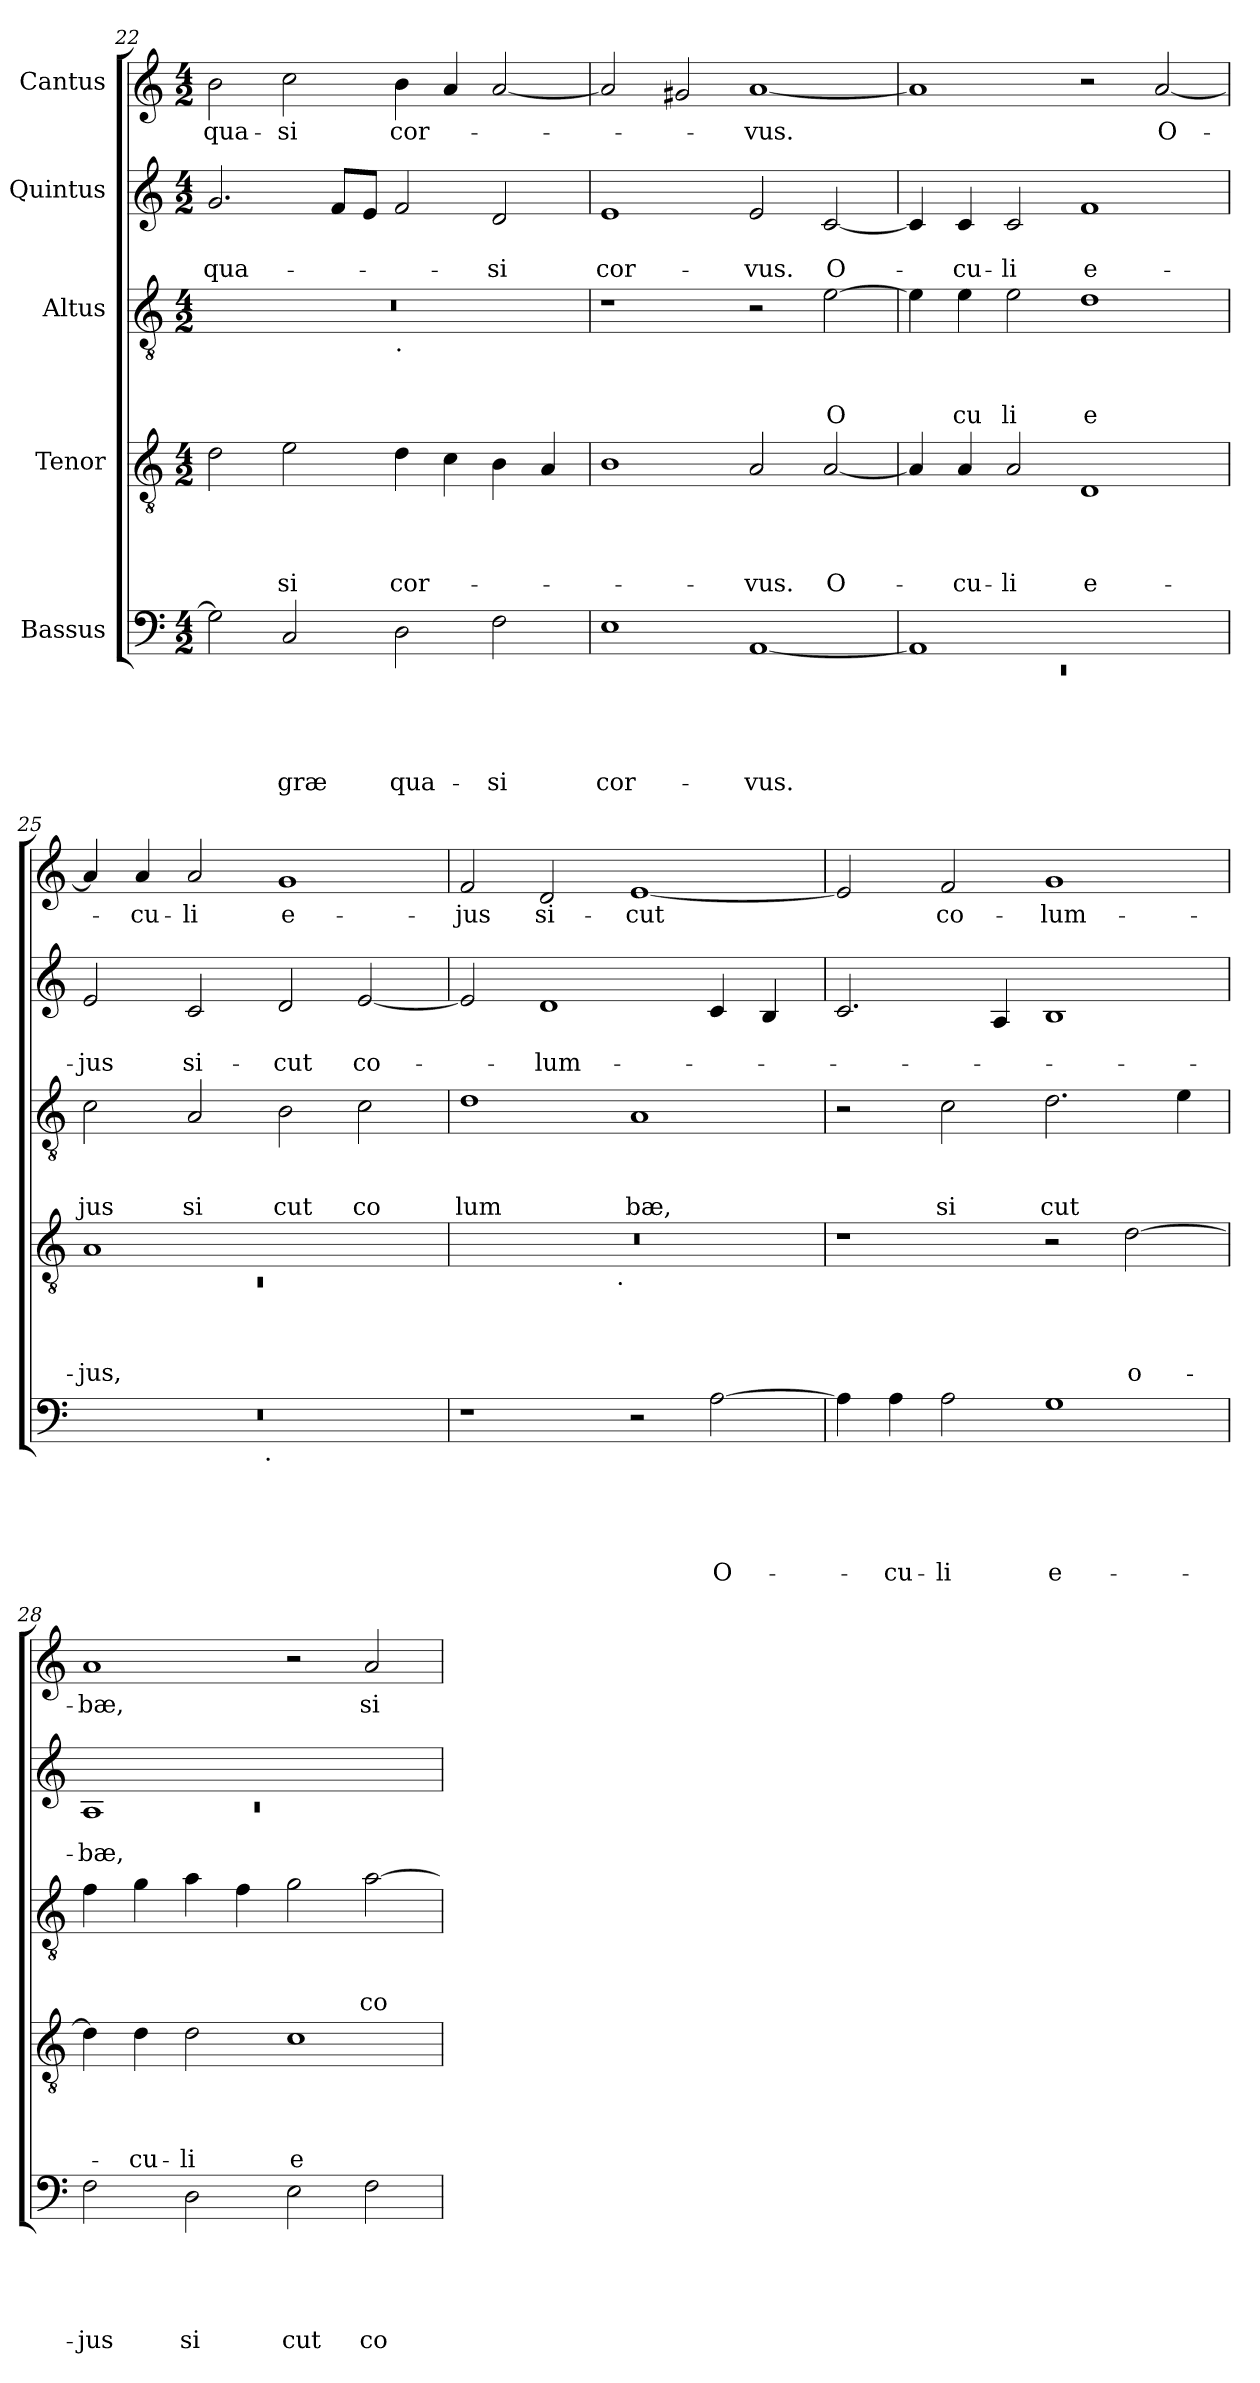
**kern	**text	**text	**text	**text	**text	**kern	**text	**text	**text	**text	**kern	**text	**text	**text	**kern	**text	**text	**kern	**text
*part5	*part5	*part5	*part5	*part5	*part5	*part4	*part4	*part4	*part4	*part4	*part3	*part3	*part3	*part3	*part2	*part2	*part2	*part1	*part1
*staff5	*staff5	*staff5	*staff5	*staff5	*staff5	*staff4	*staff4	*staff4	*staff4	*staff4	*staff3	*staff3	*staff3	*staff3	*staff2	*staff2	*staff2	*staff1	*staff1
*I"Bassus	*	*	*	*	*	*I"Tenor	*	*	*	*	*I"Altus	*	*	*	*I"Quintus	*	*	*I"Cantus	*
*clefF4	*	*	*	*	*	*clefGv2	*	*	*	*	*clefGv2	*	*	*	*clefG2	*	*	*clefG2	*
*k[]	*	*	*	*	*	*k[]	*	*	*	*	*k[]	*	*	*	*k[]	*	*	*k[]	*
*C:	*	*	*	*	*	*C:	*	*	*	*	*C:	*	*	*	*C:	*	*	*C:	*
*M4/2	*	*	*	*	*	*M4/2	*	*	*	*	*M4/2	*	*	*	*M4/2	*	*	*M4/2	*
=22	=22	=22	=22	=22	=22	=22	=22	=22	=22	=22	=22	=22	=22	=22	=22	=22	=22	=22	=22
!	!	!	!	!	!	!	!	!	!	!	!	!	!	!	!	!	!LO:LY:b	!	!LO:LY:b
*	*	*	*	*	*	*	*	*	*	*	*^	*	*	*	*	*	*	*	*
2G\]	.	.	.	.	.	2d\	.	.	.	.	0r	1ryy	.	.	.	2.g/	.	qua-	2b\	qua-
!	!	!	!	!	!LO:LY:b	!	!	!	!	!LO:LY:b	!	!	!	!	!	!	!	!	!	!LO:LY:b
2C/	.	.	.	.	-græ	2e\	.	.	.	-si	.	.	.	.	.	.	.	.	2cc\	-si
.	.	.	.	.	.	.	.	.	.	.	.	.	.	.	.	8f/L	.	.	.	.
.	.	.	.	.	.	.	.	.	.	.	.	.	.	.	.	8e/J	.	.	.	.
!	!	!	!	!	!	!	!	!	!	!	!	!LO:TX:b:t=.	!	!	!	!	!	!	!	!
!	!	!	!	!	!LO:LY:b	!	!	!	!	!LO:LY:b	!	!	!	!	!	!	!	!	!	!LO:LY:b
2D\	.	.	.	.	qua-	4d\	.	.	.	cor-	.	1ryy	.	.	.	2f/	.	.	4b\	cor-
.	.	.	.	.	.	4c\	.	.	.	.	.	.	.	.	.	.	.	.	4a/	.
!	!	!	!	!	!LO:LY:b	!	!	!	!	!	!	!	!	!	!	!	!	!LO:LY:b	!	!
2F\	.	.	.	.	-si	4B\	.	.	.	.	.	.	.	.	.	2d/	.	-si	[<2a/	.
.	.	.	.	.	.	4A/	.	.	.	.	.	.	.	.	.	.	.	.	.	.
=23	=23	=23	=23	=23	=23	=23	=23	=23	=23	=23	=23	=23	=23	=23	=23	=23	=23	=23	=23	=23
!	!	!	!	!	!LO:LY:b	!	!	!	!	!	!	!	!	!	!	!	!	!LO:LY:b	!	!
*	*	*	*	*	*	*	*	*	*	*	*v	*v	*	*	*	*	*	*	*	*
1E	.	.	.	.	cor-	1B	.	.	.	.	1r	.	.	.	1e	.	cor-	2a/]	.
.	.	.	.	.	.	.	.	.	.	.	.	.	.	.	.	.	.	2g#X/	.
!	!	!	!	!	!LO:LY:b	!	!	!	!	!LO:LY:b	!	!	!	!	!	!	!LO:LY:b	!	!LO:LY:b
[<1AA	.	.	.	.	-vus.	2A/	.	.	.	-vus.	2r	.	.	.	2e/	.	-vus.	[<1a	-vus.
!	!	!	!	!	!	!	!	!	!	!LO:LY:b	!	!	!	!LO:LY:b	!	!	!LO:LY:b	!	!
.	.	.	.	.	.	[<2A/	.	.	.	O-	[>2e\	.	.	O	[<2c/	.	O-	.	.
=24	=24	=24	=24	=24	=24	=24	=24	=24	=24	=24	=24	=24	=24	=24	=24	=24	=24	=24	=24
*^	*	*	*	*	*	*	*	*	*	*	*	*	*	*	*	*	*	*	*
!	!LO:N:vis=1	!	!	!	!	!	!	!	!	!	!	!	!	!	!	!	!	!	!	!
1AA]	0rEE	.	.	.	.	.	4A/]	.	.	.	.	4e\]	.	.	.	4c/]	.	.	1a]	.
!	!	!	!	!	!	!	!	!	!	!	!LO:LY:b	!	!	!	!LO:LY:b	!	!	!LO:LY:b	!	!
.	.	.	.	.	.	.	4A/	.	.	.	-cu-	4e\	.	.	cu	4c/	.	-cu-	.	.
!	!	!	!	!	!	!	!	!	!	!	!LO:LY:b	!	!	!	!LO:LY:b	!	!	!LO:LY:b	!	!
.	.	.	.	.	.	.	2A/	.	.	.	-li	2e\	.	.	li	2c/	.	-li	.	.
!	!	!	!	!	!	!	!	!	!	!	!LO:LY:b	!	!	!	!LO:LY:b	!	!	!LO:LY:b	!	!
1ryy	.	.	.	.	.	.	1D	.	.	.	e-	1d	.	.	e	1f	.	e-	2r	.
!	!	!	!	!	!	!	!	!	!	!	!	!	!	!	!	!	!	!	!	!LO:LY:b
.	.	.	.	.	.	.	.	.	.	.	.	.	.	.	.	.	.	.	[<2a/	O-
=25	=25	=25	=25	=25	=25	=25	=25	=25	=25	=25	=25	=25	=25	=25	=25	=25	=25	=25	=25	=25
*	*	*	*	*	*	*	*^	*	*	*	*	*	*	*	*	*	*	*	*	*
!	!	!	!	!	!	!	!	!LO:N:vis=1	!	!	!	!LO:LY:b	!	!	!	!LO:LY:b	!	!	!LO:LY:b	!	!
0r	2ryy	.	.	.	.	.	1A	0rC	.	.	.	-jus,	2c\	.	.	jus	2e/	.	-jus	4a/]	.
!	!	!	!	!	!	!	!	!	!	!	!	!	!	!	!	!	!	!	!	!	!LO:LY:b
.	.	.	.	.	.	.	.	.	.	.	.	.	.	.	.	.	.	.	.	4a/	-cu-
!	!	!	!	!	!	!	!	!	!	!	!	!	!	!	!	!LO:LY:b	!	!	!LO:LY:b	!	!LO:LY:b
.	4...ryy	.	.	.	.	.	.	.	.	.	.	.	2A/	.	.	si	2c/	.	si-	2a/	-li
!	!LO:TX:b:t=.	!	!	!	!	!	!	!	!	!	!	!	!	!	!	!	!	!	!	!	!
.	1ryy	.	.	.	.	.	.	.	.	.	.	.	.	.	.	.	.	.	.	.	.
!	!	!	!	!	!	!	!	!	!	!	!	!	!	!	!	!LO:LY:b	!	!	!LO:LY:b	!	!LO:LY:b
.	.	.	.	.	.	.	1ryy	.	.	.	.	.	2B\	.	.	cut	2d/	.	-cut	1g	e-
!	!	!	!	!	!	!	!	!	!	!	!	!	!	!	!	!LO:LY:b	!	!	!LO:LY:b	!	!
.	.	.	.	.	.	.	.	.	.	.	.	.	2c\	.	.	co	[<2e/	.	co-	.	.
.	32ryy	.	.	.	.	.	.	.	.	.	.	.	.	.	.	.	.	.	.	.	.
=26	=26	=26	=26	=26	=26	=26	=26	=26	=26	=26	=26	=26	=26	=26	=26	=26	=26	=26	=26	=26	=26
!	!	!	!	!	!	!	!	!	!	!	!	!	!	!	!	!LO:LY:b	!	!	!	!	!LO:LY:b
*v	*v	*	*	*	*	*	*	*	*	*	*	*	*	*	*	*	*	*	*	*	*
1r	.	.	.	.	.	0r	2ryy	.	.	.	.	1d	.	.	lum	2e/]	.	.	2f/	-jus
!	!	!	!	!	!	!	!	!	!	!	!	!	!	!	!	!	!	!LO:LY:b	!	!LO:LY:b
.	.	.	.	.	.	.	4...ryy	.	.	.	.	.	.	.	.	1d	.	-lum-	2d/	si-
!	!	!	!	!	!	!	!LO:TX:b:t=.	!	!	!	!	!	!	!	!	!	!	!	!	!
.	.	.	.	.	.	.	1ryy	.	.	.	.	.	.	.	.	.	.	.	.	.
!	!	!	!	!	!	!	!	!	!	!	!	!	!	!	!LO:LY:b	!	!	!	!	!LO:LY:b
2r	.	.	.	.	.	.	.	.	.	.	.	1A	.	.	bæ,	.	.	.	[<1e	-cut
!	!	!	!	!	!LO:LY:b	!	!	!	!	!	!	!	!	!	!	!	!	!	!	!
[>2A\	.	.	.	.	O-	.	.	.	.	.	.	.	.	.	.	4c/	.	.	.	.
.	.	.	.	.	.	.	.	.	.	.	.	.	.	.	.	4B/	.	.	.	.
.	.	.	.	.	.	.	32ryy	.	.	.	.	.	.	.	.	.	.	.	.	.
*	*	*	*	*	*	*v	*v	*	*	*	*	*	*	*	*	*	*	*	*	*
=27	=27	=27	=27	=27	=27	=27	=27	=27	=27	=27	=27	=27	=27	=27	=27	=27	=27	=27	=27
4A\]	.	.	.	.	.	1r	.	.	.	.	2r	.	.	.	2.c/	.	.	2e/]	.
!	!	!	!	!	!LO:LY:b	!	!	!	!	!	!	!	!	!	!	!	!	!	!
4A\	.	.	.	.	-cu-	.	.	.	.	.	.	.	.	.	.	.	.	.	.
!	!	!	!	!	!LO:LY:b	!	!	!	!	!	!	!	!	!LO:LY:b	!	!	!	!	!LO:LY:b
2A\	.	.	.	.	-li	.	.	.	.	.	2c\	.	.	si	.	.	.	2f/	co-
.	.	.	.	.	.	.	.	.	.	.	.	.	.	.	4A/	.	.	.	.
!	!	!	!	!	!LO:LY:b	!	!	!	!	!	!	!	!	!LO:LY:b	!	!	!	!	!LO:LY:b
1G	.	.	.	.	e-	2r	.	.	.	.	2.d\	.	.	cut	1B	.	.	1g	-lum-
!	!	!	!	!	!	!	!	!	!	!LO:LY:b	!	!	!	!	!	!	!	!	!
.	.	.	.	.	.	[<2d\	.	.	.	o-	.	.	.	.	.	.	.	.	.
.	.	.	.	.	.	.	.	.	.	.	4e\	.	.	.	.	.	.	.	.
!!LO:LB:g=z
=28	=28	=28	=28	=28	=28	=28	=28	=28	=28	=28	=28	=28	=28	=28	=28	=28	=28	=28	=28
*	*	*	*	*	*	*	*	*	*	*	*	*	*	*	*^	*	*	*	*
!	!	!	!	!	!LO:LY:b	!	!	!	!	!	!	!	!	!	!	!LO:N:vis=1	!	!LO:LY:b	!	!LO:LY:b
2F\	.	.	.	.	-jus	4d\]	.	.	.	.	4f\	.	.	.	1A	0rc	.	-bæ,	1a	-bæ,
!	!	!	!	!	!	!	!	!	!	!LO:LY:b	!	!	!	!	!	!	!	!	!	!
.	.	.	.	.	.	4d\	.	.	.	-cu-	4g\	.	.	.	.	.	.	.	.	.
!	!	!	!	!	!LO:LY:b	!	!	!	!	!LO:LY:b	!	!	!	!	!	!	!	!	!	!
2D\	.	.	.	.	si	2d\	.	.	.	-li	4a\	.	.	.	.	.	.	.	.	.
.	.	.	.	.	.	.	.	.	.	.	4f\	.	.	.	.	.	.	.	.	.
!	!	!	!	!	!LO:LY:b	!	!	!	!	!LO:LY:b	!	!	!	!	!	!	!	!	!	!
2E\	.	.	.	.	cut	1c	.	.	.	e-	2g\	.	.	.	1ryy	.	.	.	2r	.
!	!	!	!	!	!LO:LY:b	!	!	!	!	!	!	!	!	!LO:LY:b	!	!	!	!	!	!LO:LY:b
2F\	.	.	.	.	co	.	.	.	.	.	[>2a\	.	.	co	.	.	.	.	2a/	si-
*	*	*	*	*	*	*	*	*	*	*	*	*	*	*	*v	*v	*	*	*	*
=	=	=	=	=	=	=	=	=	=	=	=	=	=	=	=	=	=	=	=
*-	*-	*-	*-	*-	*-	*-	*-	*-	*-	*-	*-	*-	*-	*-	*-	*-	*-	*-	*-
